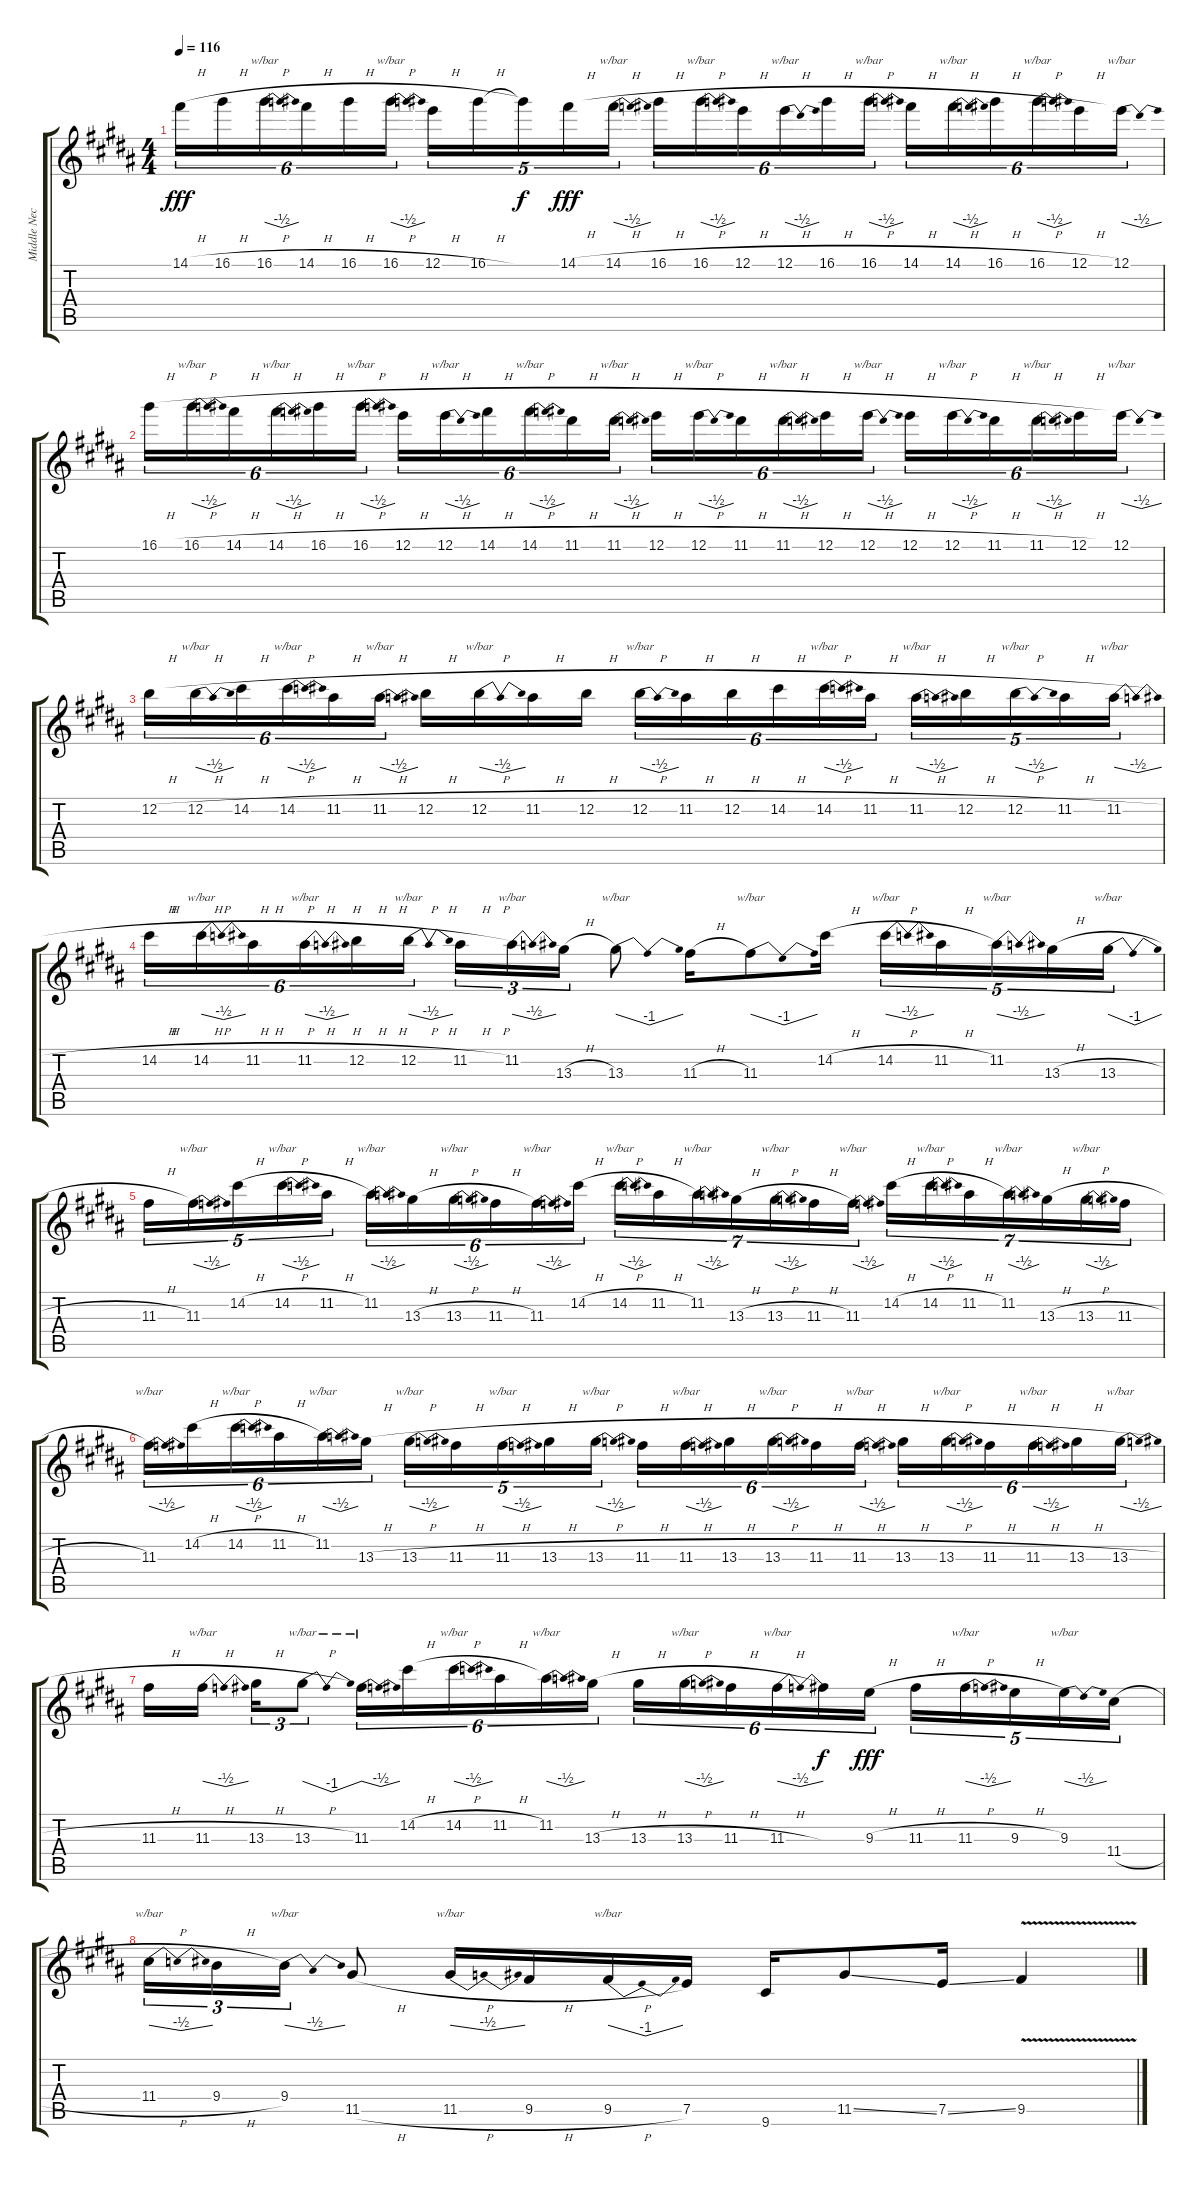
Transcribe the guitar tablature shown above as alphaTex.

\track ("Middle Neck" "Middle Nec") {instrument overdrivenguitar}
\staff {score tabs}
\tuning (E4 B3 G3 D3 A2 E2) {hide}
\ts (4 4)
\tempo 116
\clef g2
\ks b
14.1{h}.16{tu (6 4) dy fff} 16.1{h}.16{tu (6 4)} 16.1{h}.16{tu (6 4) tbe (dip default 0 0 30 -2 60 0)} 14.1{h}.16{tu (6 4)} 16.1{h}.16{tu (6 4)} 16.1{h}.16{tu (6 4) tbe (dip default 0 0 30 -2 60 0)} 12.1{h}.16{tu (5 4)} 16.1{h}.16{tu (5 4)} 16.1{t}.16{tu (5 4) dy f} 14.1{h}.16{tu (5 4) dy fff} 14.1{h}.16{tu (5 4) tbe (dip default 0 0 30 -2 60 0)} 16.1{h}.16{tu (6 4)} 16.1{h}.16{tu (6 4) tbe (dip default 0 0 30 -2 60 0)} 12.1{h}.16{tu (6 4)} 12.1{h}.16{tu (6 4) tbe (dip default 0 0 30 -2 60 0)} 16.1{h}.16{tu (6 4)} 16.1{h}.16{tu (6 4) tbe (dip default 0 0 30 -2 60 0)} 14.1{h}.16{tu (6 4)} 14.1{h}.16{tu (6 4) tbe (dip default 0 0 30 -2 60 0)} 16.1{h}.16{tu (6 4)} 16.1{h}.16{tu (6 4) tbe (dip default 0 0 30 -2 60 0)} 12.1{h}.16{tu (6 4)} 12.1.16{tu (6 4) tbe (dip default 0 0 30 -2 60 0)} |
16.1{h}.16{tu (6 4)} 16.1{h}.16{tu (6 4) tbe (dip default 0 0 30 -2 60 0)} 14.1{h}.16{tu (6 4)} 14.1{h}.16{tu (6 4) tbe (dip default 0 0 30 -2 60 0)} 16.1{h}.16{tu (6 4)} 16.1{h}.16{tu (6 4) tbe (dip default 0 0 30 -2 60 0)} 12.1{h}.16{tu (6 4)} 12.1{h}.16{tu (6 4) tbe (dip default 0 0 30 -2 60 0)} 14.1{h}.16{tu (6 4)} 14.1{h}.16{tu (6 4) tbe (dip default 0 0 30 -2 60 0)} 11.1{h}.16{tu (6 4)} 11.1{h}.16{tu (6 4) tbe (dip default 0 0 30 -2 60 0)} 12.1{h}.16{tu (6 4)} 12.1{h}.16{tu (6 4) tbe (dip default 0 0 30 -2 60 0)} 11.1{h}.16{tu (6 4)} 11.1{h}.16{tu (6 4) tbe (dip default 0 0 30 -2 60 0)} 12.1{h}.16{tu (6 4)} 12.1{h}.16{tu (6 4) tbe (dip default 0 0 30 -2 60 0)} 12.1{h}.16{tu (6 4)} 12.1{h}.16{tu (6 4) tbe (dip default 0 0 30 -2 60 0)} 11.1{h}.16{tu (6 4)} 11.1{h}.16{tu (6 4) tbe (dip default 0 0 30 -2 60 0)} 12.1{h}.16{tu (6 4)} 12.1.16{tu (6 4) tbe (dip default 0 0 30 -2 60 0)} |
12.2{h}.16{tu (6 4)} 12.2{h}.16{tu (6 4) tbe (dip default 0 0 30 -2 60 0)} 14.2{h}.16{tu (6 4)} 14.2{h}.16{tu (6 4) tbe (dip default 0 0 30 -2 60 0)} 11.2{h}.16{tu (6 4)} 11.2{h}.16{tu (6 4) tbe (dip default 0 0 30 -2 60 0)} 12.2{h}.16 12.2{h}.16{tbe (dip default 0 0 30 -2 60 0)} 11.2{h}.16 12.2{h}.16 12.2{h}.16{tu (6 4) tbe (dip default 0 0 30 -2 60 0)} 11.2{h}.16{tu (6 4)} 12.2{h}.16{tu (6 4)} 14.2{h}.16{tu (6 4)} 14.2{h}.16{tu (6 4) tbe (dip default 0 0 30 -2 60 0)} 11.2{h}.16{tu (6 4)} 11.2{h}.16{tu (5 4) tbe (dip default 0 0 30 -2 60 0)} 12.2{h}.16{tu (5 4)} 12.2{h}.16{tu (5 4) tbe (dip default 0 0 30 -2 60 0)} 11.2{h}.16{tu (5 4)} 11.2{h}.16{tu (5 4) tbe (dip default 0 0 30 -2 60 0)} |
14.2{h}.16{tu (6 4)} 14.2{h}.16{tu (6 4) tbe (dip default 0 0 30 -2 60 0)} 11.2{h}.16{tu (6 4)} 11.2{h}.16{tu (6 4) tbe (dip default 0 0 30 -2 60 0)} 12.2{h}.16{tu (6 4)} 12.2{h}.16{tu (6 4) tbe (dip default 0 0 30 -2 60 0)} 11.2{h}.16{tu (3 2)} 11.2.16{tu (3 2) tbe (dip default 0 0 30 -2 60 0)} 13.3{h}.16{tu (3 2)} 13.3.8{tbe (dip default 0 0 30 -4 60 0)} 11.3{h}.16 11.3.8{tbe (dip default 0 0 30 -4 60 0)} 14.2{h}.16 14.2{h}.16{tu (5 4) tbe (dip default 0 0 30 -2 60 0)} 11.2{h}.16{tu (5 4)} 11.2.16{tu (5 4) tbe (dip default 0 0 30 -2 60 0)} 13.3{h}.16{tu (5 4)} 13.3{h}.16{tu (5 4) tbe (dip default 0 0 30 -4 60 0)} |
11.3{h}.16{tu (5 4)} 11.3.16{tu (5 4) tbe (dip default 0 0 30 -2 60 0)} 14.2{h}.16{tu (5 4)} 14.2{h}.16{tu (5 4) tbe (dip default 0 0 30 -2 60 0)} 11.2{h}.16{tu (5 4)} 11.2.16{tu (6 4) tbe (dip default 0 0 30 -2 60 0)} 13.3{h}.16{tu (6 4)} 13.3{h}.16{tu (6 4) tbe (dip default 0 0 30 -2 60 0)} 11.3{h}.16{tu (6 4)} 11.3.16{tu (6 4) tbe (dip default 0 0 30 -2 60 0)} 14.2{h}.16{tu (6 4)} 14.2{h}.16{tu (7 4) tbe (dip default 0 0 30 -2 60 0)} 11.2{h}.16{tu (7 4)} 11.2.16{tu (7 4) tbe (dip default 0 0 30 -2 60 0)} 13.3{h}.16{tu (7 4)} 13.3{h}.16{tu (7 4) tbe (dip default 0 0 30 -2 60 0)} 11.3{h}.16{tu (7 4)} 11.3.16{tu (7 4) tbe (dip default 0 0 30 -2 60 0)} 14.2{h}.16{tu (7 4)} 14.2{h}.16{tu (7 4) tbe (dip default 0 0 30 -2 60 0)} 11.2{h}.16{tu (7 4)} 11.2.16{tu (7 4) tbe (dip default 0 0 30 -2 60 0)} 13.3{h}.16{tu (7 4)} 13.3{h}.16{tu (7 4) tbe (dip default 0 0 30 -2 60 0)} 11.3{h}.16{tu (7 4)} |
11.3.16{tu (6 4) tbe (dip default 0 0 30 -2 60 0)} 14.2{h}.16{tu (6 4)} 14.2{h}.16{tu (6 4) tbe (dip default 0 0 30 -2 60 0)} 11.2{h}.16{tu (6 4)} 11.2.16{tu (6 4) tbe (dip default 0 0 30 -2 60 0)} 13.3{h}.16{tu (6 4)} 13.3{h}.16{tu (5 4) tbe (dip default 0 0 30 -2 60 0)} 11.3{h}.16{tu (5 4)} 11.3{h}.16{tu (5 4) tbe (dip default 0 0 30 -2 60 0)} 13.3{h}.16{tu (5 4)} 13.3{h}.16{tu (5 4) tbe (dip default 0 0 30 -2 60 0)} 11.3{h}.16{tu (6 4)} 11.3{h}.16{tu (6 4) tbe (dip default 0 0 30 -2 60 0)} 13.3{h}.16{tu (6 4)} 13.3{h}.16{tu (6 4) tbe (dip default 0 0 30 -2 60 0)} 11.3{h}.16{tu (6 4)} 11.3{h}.16{tu (6 4) tbe (dip default 0 0 30 -2 60 0)} 13.3{h}.16{tu (6 4)} 13.3{h}.16{tu (6 4) tbe (dip default 0 0 30 -2 60 0)} 11.3{h}.16{tu (6 4)} 11.3{h}.16{tu (6 4) tbe (dip default 0 0 30 -2 60 0)} 13.3{h}.16{tu (6 4)} 13.3{h}.16{tu (6 4) tbe (dip default 0 0 30 -2 60 0)} |
11.3{h}.16 11.3{h}.16{tbe (dip default 0 0 30 -2 60 0)} 13.3{h}.16{tu (3 2)} 13.3{h}.8{tu (3 2) tbe (dip default 0 0 30 -4 60 0)} 11.3.16{tu (6 4) tbe (dip default 0 0 30 -2 60 0)} 14.2{h}.16{tu (6 4)} 14.2{h}.16{tu (6 4) tbe (dip default 0 0 30 -2 60 0)} 11.2{h}.16{tu (6 4)} 11.2.16{tu (6 4) tbe (dip default 0 0 30 -2 60 0)} 13.3{h}.16{tu (6 4)} 13.3{h}.16{tu (6 4)} 13.3{h}.16{tu (6 4) tbe (dip default 0 0 30 -2 60 0)} 11.3{h}.16{tu (6 4)} 11.3{h}.16{tu (6 4) tbe (dip default 0 0 30 -2 60 0)} 11.3{t}.16{tu (6 4) dy f} 9.3{h}.16{tu (6 4) dy fff} 11.3{h}.16{tu (5 4)} 11.3{h}.16{tu (5 4) tbe (dip default 0 0 30 -2 60 0)} 9.3{h}.16{tu (5 4)} 9.3.16{tu (5 4) tbe (dip default 0 0 30 -2 60 0)} 11.4{h}.16{tu (5 4)} |
11.4{h}.16{tu (3 2) tbe (dip default 0 0 30 -2 60 0)} 9.4{h}.16{tu (3 2)} 9.4.16{tu (3 2) tbe (dip default 0 0 30 -2 60 0)} 11.5{h}.8 11.5{h}.16{tbe (dip default 0 0 30 -2 60 0)} 9.5{h}.16 9.5{h}.16{tbe (dip default 0 0 30 -4 60 0)} 7.5.16 9.6.16 11.5{ss}.8 7.5{ss}.16 9.5{v}.4
